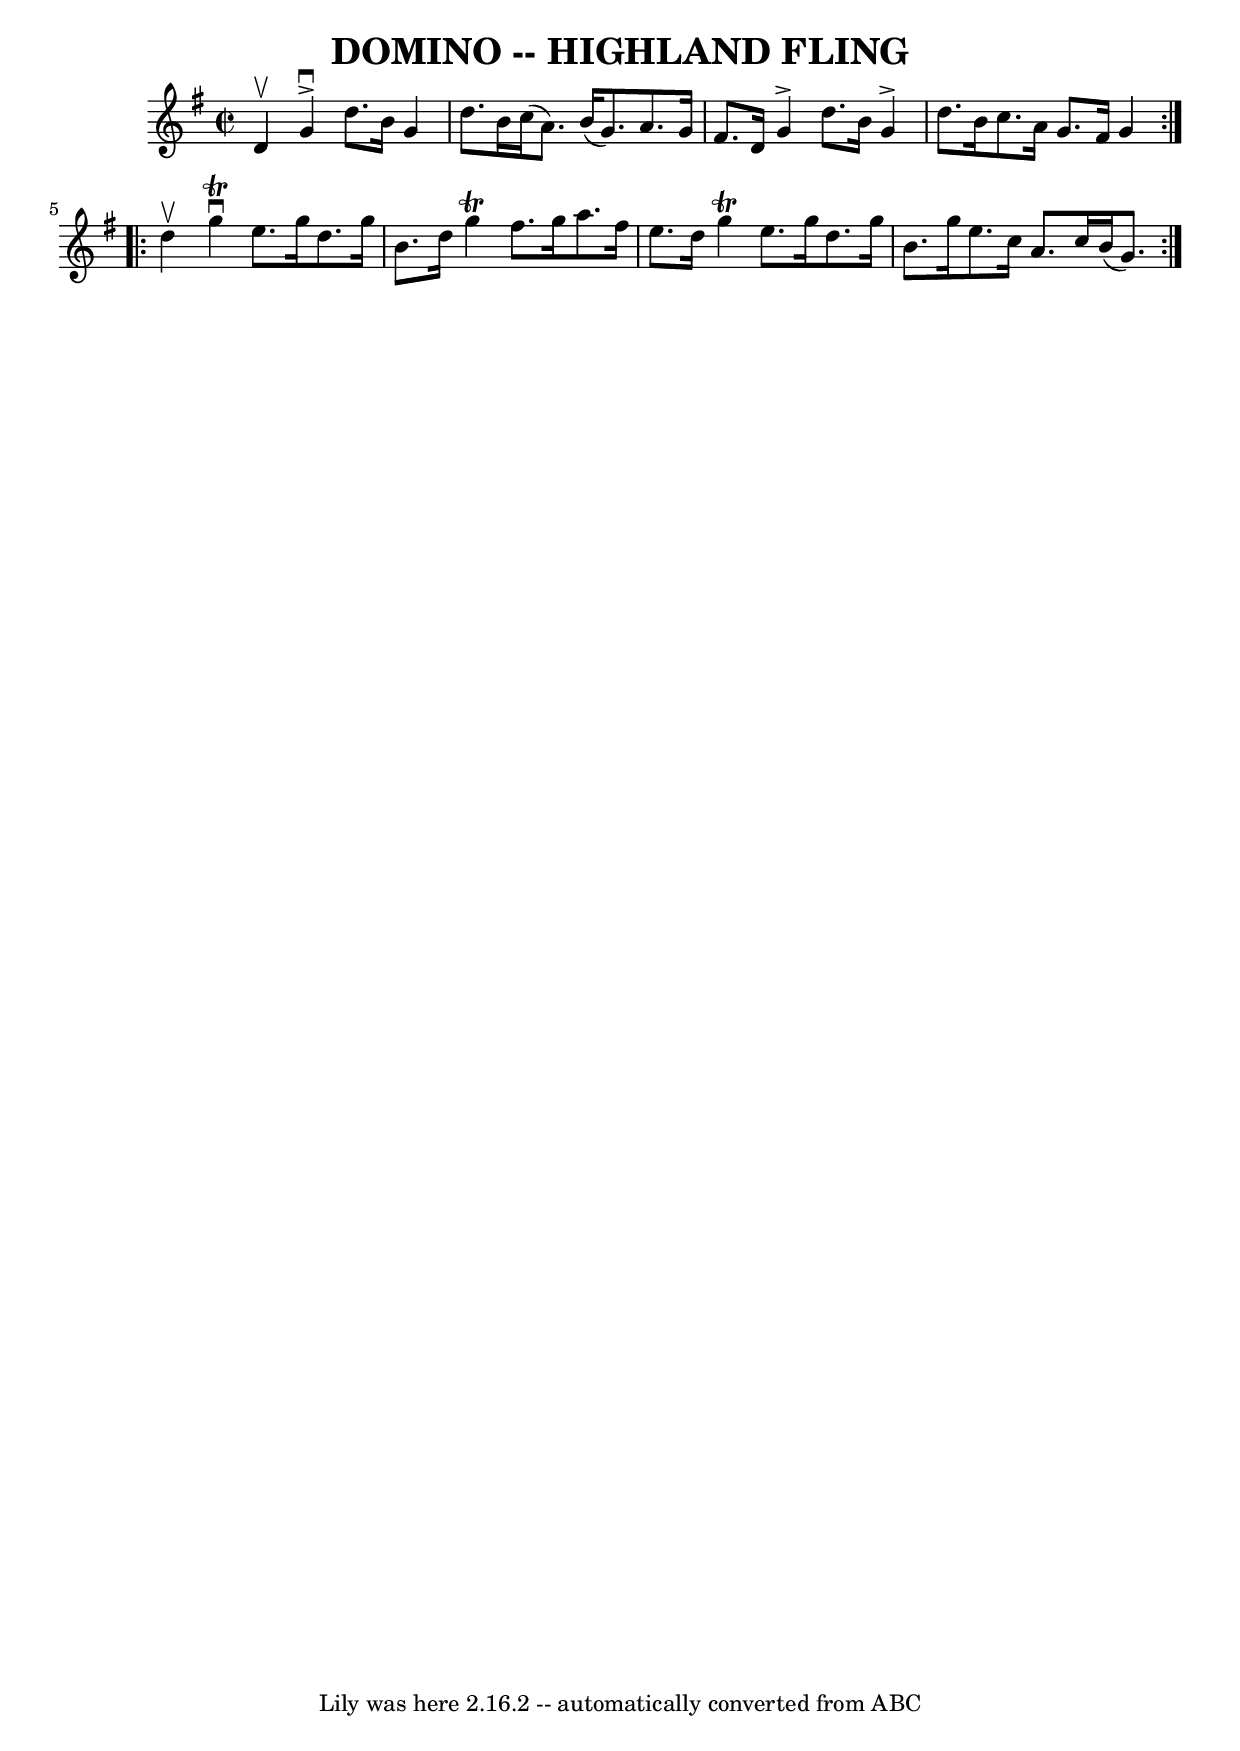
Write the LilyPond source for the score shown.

\version "2.7.40"
\include "Mammoth.ily"
\header {
	%% book = "Ryan's Mammoth Collection of Fiddle Tunes"
	crossRefNumber = "1"
	footnotes = ""
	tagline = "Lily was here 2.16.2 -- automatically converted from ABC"
	title = "DOMINO -- HIGHLAND FLING"
}
voicedefault =  {


\repeat volta 2 {
\override Staff.TimeSignature #'style = #'C
 \time 2/2 \key g \major d'4^\upbow       |
 g'4^\accent^\downbow   
d''8. b'16 g'4 d''8. b'16    |
 c''16 (a'8.) b'16 (
 g'8.) a'8. g'16 fis'8. d'16        |
 g'4^\accent   
d''8. b'16 g'4^\accent d''8. b'16    |
 c''8. a'16    
g'8. fis'16 g'4    }     \repeat volta 2 { d''4^\upbow       |
  
 g''4^\downbow^\trill e''8. g''16 d''8. g''16 b'8. d''16    
|
 g''4^\trill fis''8. g''16 a''8. fis''16 e''8.    
d''16    |
 g''4^\trill e''8. g''16 d''8. g''16 b'8.    
g''16    |
 e''8. c''16 a'8. c''16 b'16 (g'8.)   }   
}

\score{
    <<

	\context Staff="default"
	{
	    \voicedefault 
	}

    >>
	\layout {
	}
	\midi {}
}
